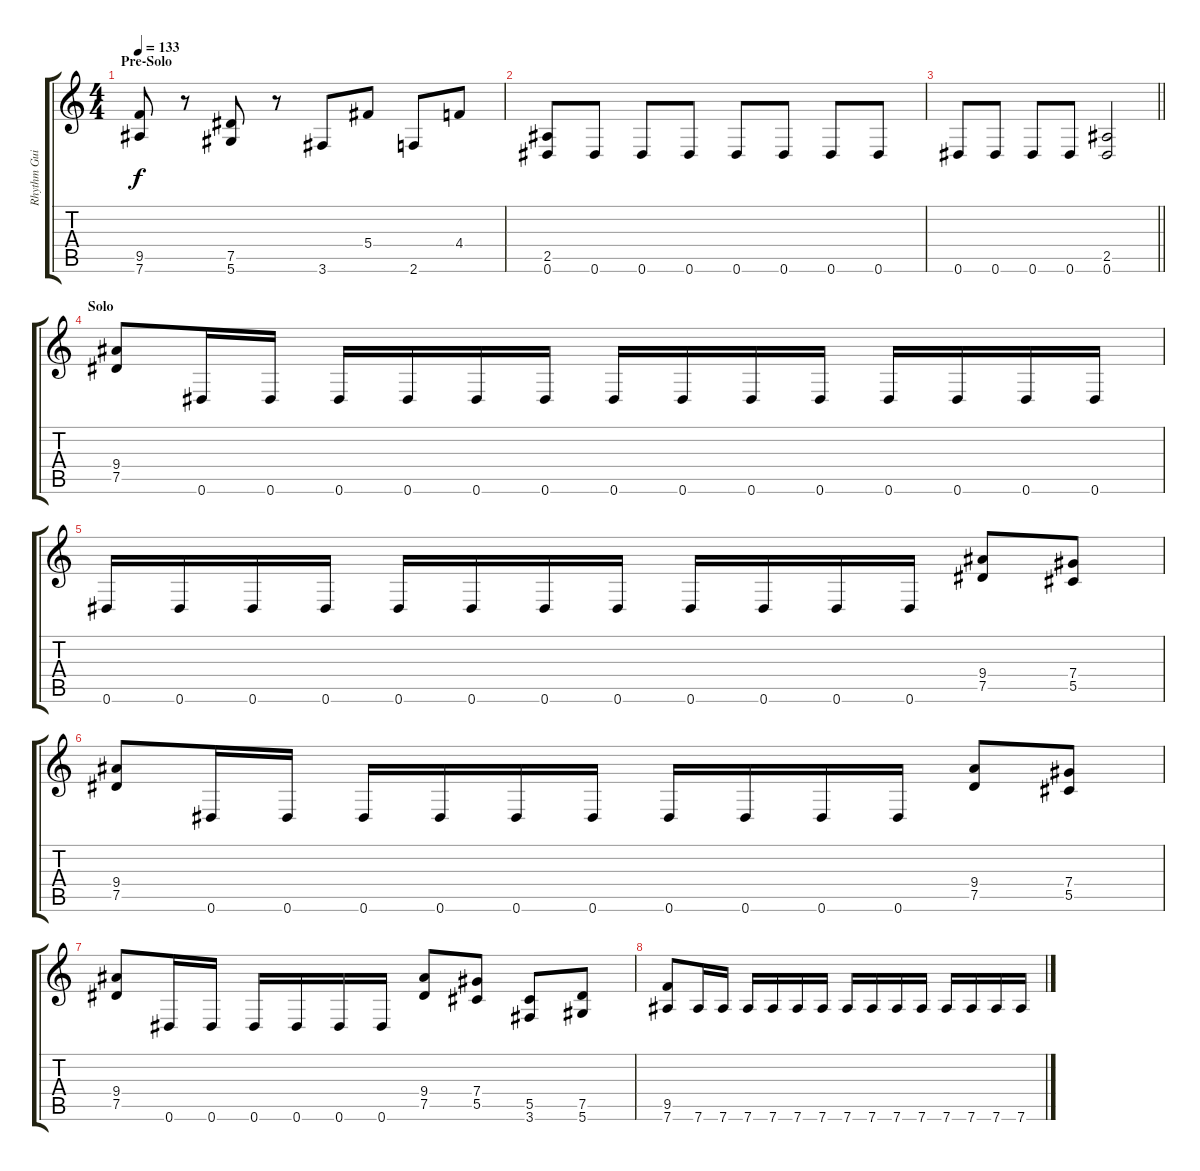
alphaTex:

\track ("Rhythm Guitar Right" "Rhythm Gui") {instrument distortionguitar}
\staff {score tabs}
\tuning (Eb4 Bb3 Gb3 Db3 Ab2 Eb2) {hide}
\ts (4 4)
\section ("" "Pre-Solo")
\tempo 133
\clef g2
\ks c
(9.5 7.6).8{dy f} r.8 (7.5 5.6).8 r.8 3.6.8 5.4.8 2.6.8 4.4.8 |
(2.5 0.6).8 0.6.8 0.6.8 0.6.8 0.6.8 0.6.8 0.6.8 0.6.8 |
\barLineRight lightlight
0.6.8 0.6.8 0.6.8 0.6.8 (2.5 0.6).2 |
\section ("" "Solo")
(9.4 7.5).8 0.6.16 0.6.16 0.6.16 0.6.16 0.6.16 0.6.16 0.6.16 0.6.16 0.6.16 0.6.16 0.6.16 0.6.16 0.6.16 0.6.16 |
0.6.16 0.6.16 0.6.16 0.6.16 0.6.16 0.6.16 0.6.16 0.6.16 0.6.16 0.6.16 0.6.16 0.6.16 (9.4 7.5).8 (7.4 5.5).8 |
(9.4 7.5).8 0.6.16 0.6.16 0.6.16 0.6.16 0.6.16 0.6.16 0.6.16 0.6.16 0.6.16 0.6.16 (9.4 7.5).8 (7.4 5.5).8 |
(9.4 7.5).8 0.6.16 0.6.16 0.6.16 0.6.16 0.6.16 0.6.16 (9.4 7.5).8 (7.4 5.5).8 (5.5 3.6).8 (7.5 5.6).8 |
(9.5 7.6).8 7.6.16 7.6.16 7.6.16 7.6.16 7.6.16 7.6.16 7.6.16 7.6.16 7.6.16 7.6.16 7.6.16 7.6.16 7.6.16 7.6.16
